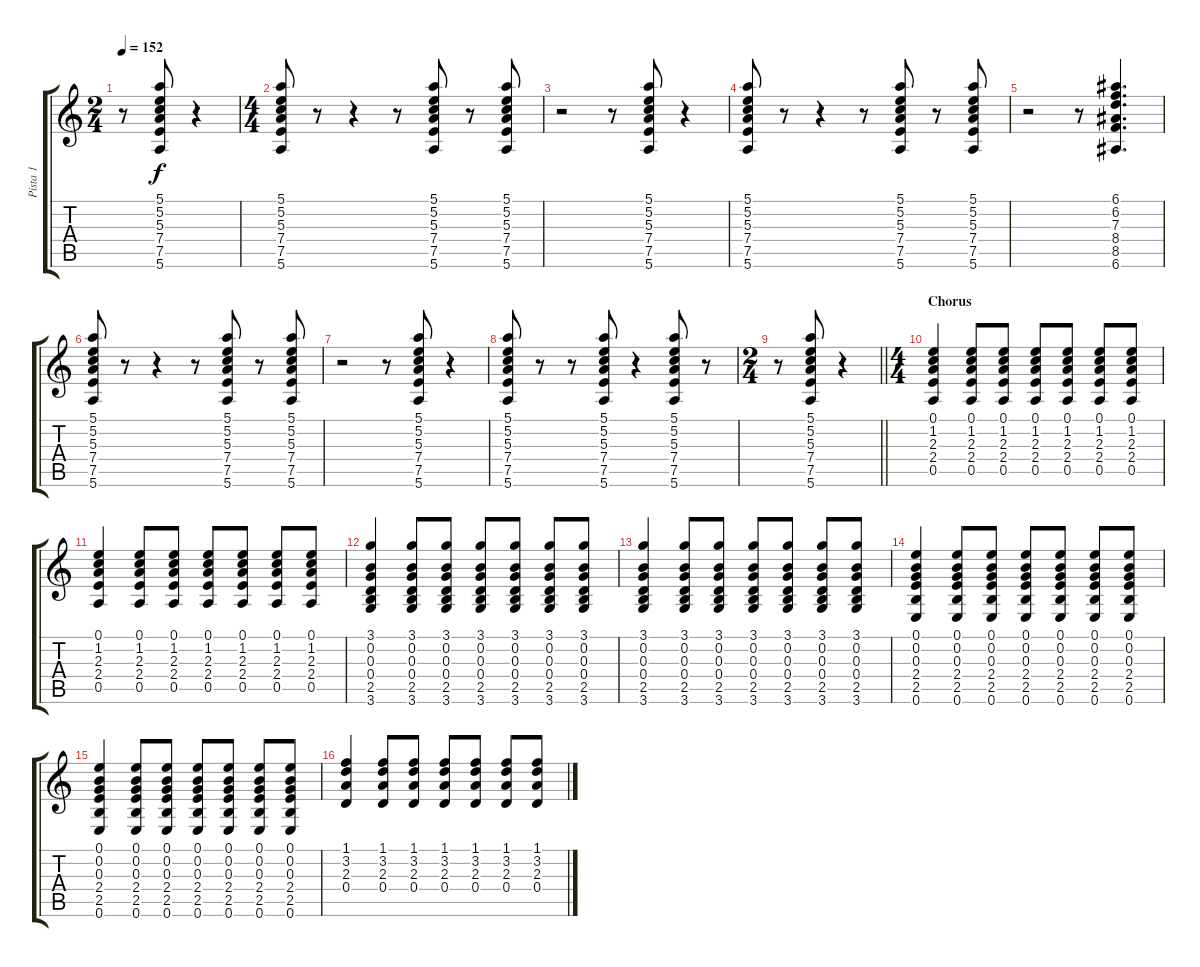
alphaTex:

\track ("Pista 1" "Pista 1") {instrument acousticguitarsteel}
\staff {score tabs}
\tuning (E4 B3 G3 D3 A2 E2) {hide}
\ts (2 4)
\tempo 152
\clef g2
\ks c
r.8{dy f} (5.1 5.2 5.3 7.4 7.5 5.6).8 r.4 |
\ts (4 4)
(5.1 5.2 5.3 7.4 7.5 5.6).8 r.8 r.4 r.8 (5.1 5.2 5.3 7.4 7.5 5.6).8 r.8 (5.1 5.2 5.3 7.4 7.5 5.6).8 |
r.2 r.8 (5.1 5.2 5.3 7.4 7.5 5.6).8 r.4 |
(5.1 5.2 5.3 7.4 7.5 5.6).8 r.8 r.4 r.8 (5.1 5.2 5.3 7.4 7.5 5.6).8 r.8 (5.1 5.2 5.3 7.4 7.5 5.6).8 |
r.2 r.8 (6.1 6.2 7.3 8.4 8.5 6.6).4{d} |
(5.1 5.2 5.3 7.4 7.5 5.6).8 r.8 r.4 r.8 (5.1 5.2 5.3 7.4 7.5 5.6).8 r.8 (5.1 5.2 5.3 7.4 7.5 5.6).8 |
r.2 r.8 (5.1 5.2 5.3 7.4 7.5 5.6).8 r.4 |
(5.1 5.2 5.3 7.4 7.5 5.6).8 r.8 r.8 (5.1 5.2 5.3 7.4 7.5 5.6).8 r.4 (5.1 5.2 5.3 7.4 7.5 5.6).8 r.8 |
\ts (2 4)
\barLineRight lightlight
r.8 (5.1 5.2 5.3 7.4 7.5 5.6).8 r.4 |
\ts (4 4)
\section ("" "Chorus")
(0.1 1.2 2.3 2.4 0.5).4 (0.1 1.2 2.3 2.4 0.5).8 (0.1 1.2 2.3 2.4 0.5).8 (0.1 1.2 2.3 2.4 0.5).8 (0.1 1.2 2.3 2.4 0.5).8 (0.1 1.2 2.3 2.4 0.5).8 (0.1 1.2 2.3 2.4 0.5).8 |
(0.1 1.2 2.3 2.4 0.5).4 (0.1 1.2 2.3 2.4 0.5).8 (0.1 1.2 2.3 2.4 0.5).8 (0.1 1.2 2.3 2.4 0.5).8 (0.1 1.2 2.3 2.4 0.5).8 (0.1 1.2 2.3 2.4 0.5).8 (0.1 1.2 2.3 2.4 0.5).8 |
(3.1 0.2 0.3 0.4 2.5 3.6).4 (3.1 0.2 0.3 0.4 2.5 3.6).8 (3.1 0.2 0.3 0.4 2.5 3.6).8 (3.1 0.2 0.3 0.4 2.5 3.6).8 (3.1 0.2 0.3 0.4 2.5 3.6).8 (3.1 0.2 0.3 0.4 2.5 3.6).8 (3.1 0.2 0.3 0.4 2.5 3.6).8 |
(3.1 0.2 0.3 0.4 2.5 3.6).4 (3.1 0.2 0.3 0.4 2.5 3.6).8 (3.1 0.2 0.3 0.4 2.5 3.6).8 (3.1 0.2 0.3 0.4 2.5 3.6).8 (3.1 0.2 0.3 0.4 2.5 3.6).8 (3.1 0.2 0.3 0.4 2.5 3.6).8 (3.1 0.2 0.3 0.4 2.5 3.6).8 |
(0.1 0.2 0.3 2.4 2.5 0.6).4 (0.1 0.2 0.3 2.4 2.5 0.6).8 (0.1 0.2 0.3 2.4 2.5 0.6).8 (0.1 0.2 0.3 2.4 2.5 0.6).8 (0.1 0.2 0.3 2.4 2.5 0.6).8 (0.1 0.2 0.3 2.4 2.5 0.6).8 (0.1 0.2 0.3 2.4 2.5 0.6).8 |
(0.1 0.2 0.3 2.4 2.5 0.6).4 (0.1 0.2 0.3 2.4 2.5 0.6).8 (0.1 0.2 0.3 2.4 2.5 0.6).8 (0.1 0.2 0.3 2.4 2.5 0.6).8 (0.1 0.2 0.3 2.4 2.5 0.6).8 (0.1 0.2 0.3 2.4 2.5 0.6).8 (0.1 0.2 0.3 2.4 2.5 0.6).8 |
(1.1 3.2 2.3 0.4).4 (1.1 3.2 2.3 0.4).8 (1.1 3.2 2.3 0.4).8 (1.1 3.2 2.3 0.4).8 (1.1 3.2 2.3 0.4).8 (1.1 3.2 2.3 0.4).8 (1.1 3.2 2.3 0.4).8
